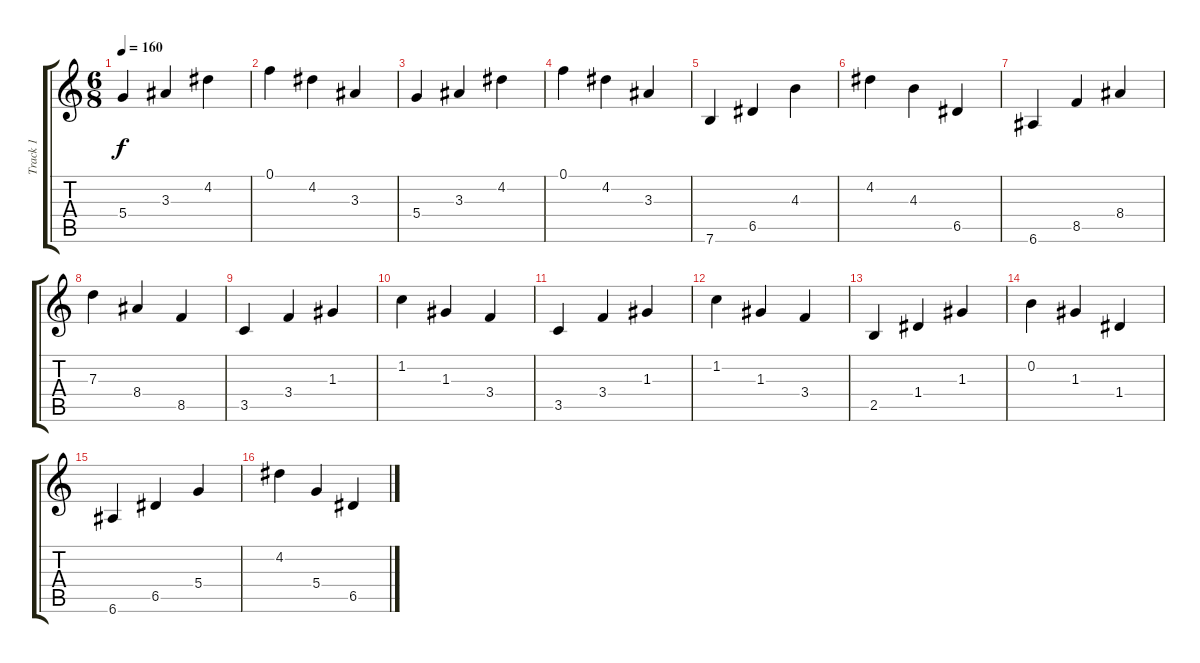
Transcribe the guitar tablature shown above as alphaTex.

\track ("Track 1" "Track 1") {instrument acousticguitarnylon}
\staff {score tabs}
\tuning (F4 B3 G3 D3 A2 E2) {hide}
\ts (6 8)
\tempo 160
\clef g2
\ks c
5.4.4{dy f} 3.3.4 4.2.4 |
0.1.4 4.2.4 3.3.4 |
5.4.4 3.3.4 4.2.4 |
0.1.4 4.2.4 3.3.4 |
7.6.4 6.5.4 4.3.4 |
4.2.4 4.3.4 6.5.4 |
6.6.4 8.5.4 8.4.4 |
7.3.4 8.4.4 8.5.4 |
3.5.4 3.4.4 1.3.4 |
1.2.4 1.3.4 3.4.4 |
3.5.4 3.4.4 1.3.4 |
1.2.4 1.3.4 3.4.4 |
2.5.4 1.4.4 1.3.4 |
0.2.4 1.3.4 1.4.4 |
6.6.4 6.5.4 5.4.4 |
4.2.4 5.4.4 6.5.4
